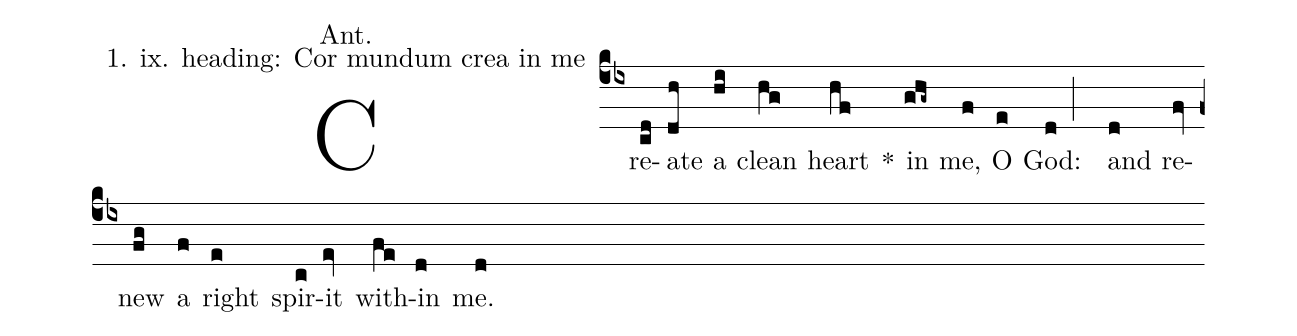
annotation: Ant.;
%%
(cb4) Cre(cd)ate(dh) a(hi) clean(hg) heart(hf) <sp>*</sp>() in(ghg~) me,(f) O(e) God:(d;) and(d) re(fv)new(fg) a(f) right(e) spir(c)it(ev) with(fe)in(d) me.(d)
